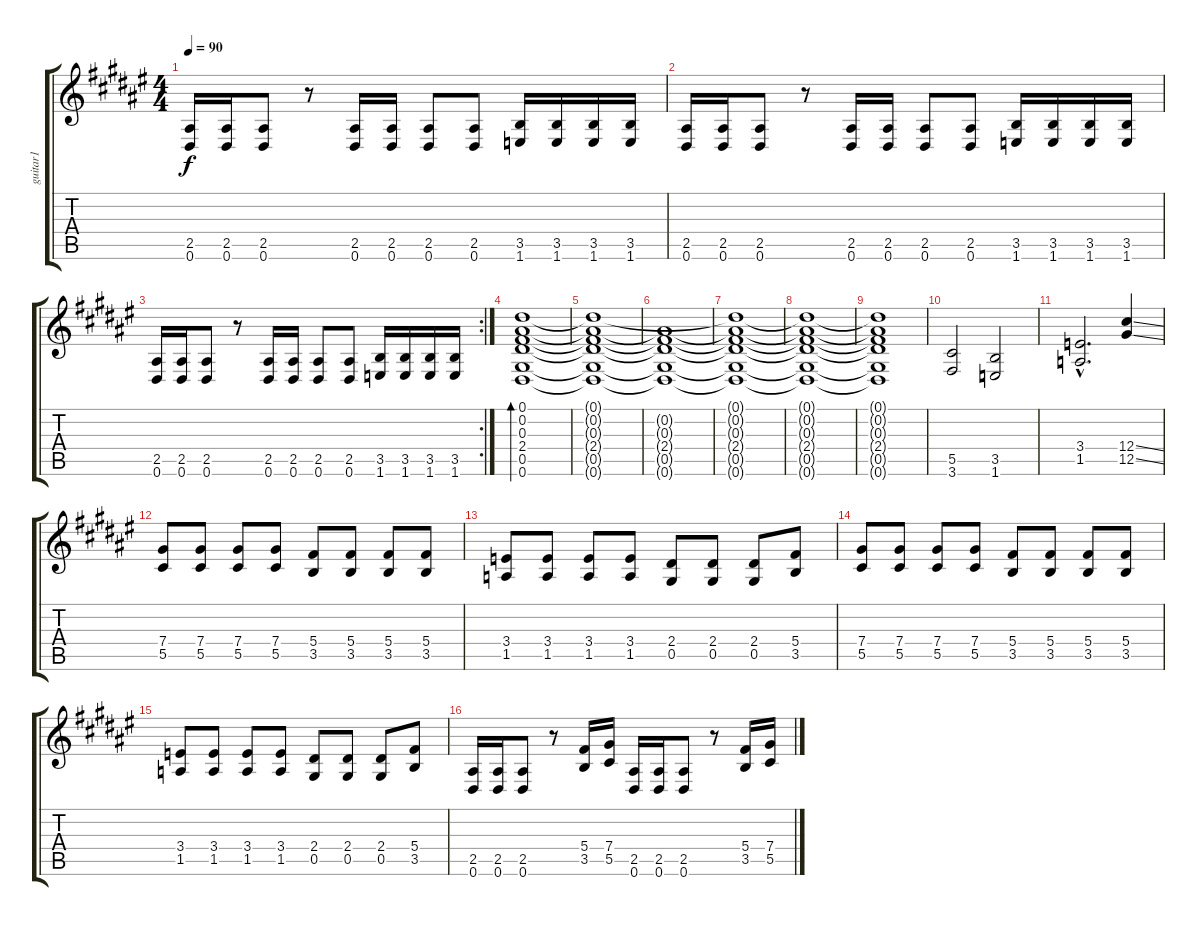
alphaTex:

\track ("guitar1" "guitar1") {instrument distortionguitar}
\staff {score tabs}
\tuning (Eb4 Bb3 Gb3 Db3 Ab2 Eb2) {hide}
\ts (4 4)
\tempo 90
\clef g2
\ks d#minor
(2.5 0.6).16{dy f} (2.5 0.6).16 (2.5 0.6).8 r.8 (2.5 0.6).16 (2.5 0.6).16 (2.5 0.6).8 (2.5 0.6).8 (3.5 1.6).16 (3.5 1.6).16 (3.5 1.6).16 (3.5 1.6).16 |
(2.5 0.6).16 (2.5 0.6).16 (2.5 0.6).8 r.8 (2.5 0.6).16 (2.5 0.6).16 (2.5 0.6).8 (2.5 0.6).8 (3.5 1.6).16 (3.5 1.6).16 (3.5 1.6).16 (3.5 1.6).16 |
\rc 2
(2.5 0.6).16 (2.5 0.6).16 (2.5 0.6).8 r.8 (2.5 0.6).16 (2.5 0.6).16 (2.5 0.6).8 (2.5 0.6).8 (3.5 1.6).16 (3.5 1.6).16 (3.5 1.6).16 (3.5 1.6).16 |
(0.1 0.2 0.3 2.4 0.5 0.6).1{bd 240} |
(0.1{t} 0.2{t} 0.3{t} 2.4{t} 0.5{t} 0.6{t}).1 |
(0.2{t} 0.3{t} 2.4{t} 0.5{t} 0.6{t}).1 |
(0.1{t} 0.2{t} 0.3{t} 2.4{t} 0.5{t} 0.6{t}).1 |
(0.1{t} 0.2{t} 0.3{t} 2.4{t} 0.5{t} 0.6{t}).1{volume 2} |
(0.1{t} 0.2{t} 0.3{t} 2.4{t} 0.5{t} 0.6{t}).1 |
(5.5 3.6).2{volume 15} (3.5 1.6).2 |
(3.4{hac} 1.5{hac}).2{d} (12.4{ss} 12.5{ss}).4 |
(7.4 5.5).8 (7.4 5.5).8 (7.4 5.5).8 (7.4 5.5).8 (5.4 3.5).8 (5.4 3.5).8 (5.4 3.5).8 (5.4 3.5).8 |
(3.4 1.5).8 (3.4 1.5).8 (3.4 1.5).8 (3.4 1.5).8 (2.4 0.5).8 (2.4 0.5).8 (2.4 0.5).8 (5.4 3.5).8 |
(7.4 5.5).8 (7.4 5.5).8 (7.4 5.5).8 (7.4 5.5).8 (5.4 3.5).8 (5.4 3.5).8 (5.4 3.5).8 (5.4 3.5).8 |
(3.4 1.5).8 (3.4 1.5).8 (3.4 1.5).8 (3.4 1.5).8 (2.4 0.5).8 (2.4 0.5).8 (2.4 0.5).8 (5.4 3.5).8 |
(2.5 0.6).16 (2.5 0.6).16 (2.5 0.6).8 r.8 (5.4 3.5).16 (7.4 5.5).16 (2.5 0.6).16 (2.5 0.6).16 (2.5 0.6).8 r.8 (5.4 3.5).16 (7.4 5.5).16
